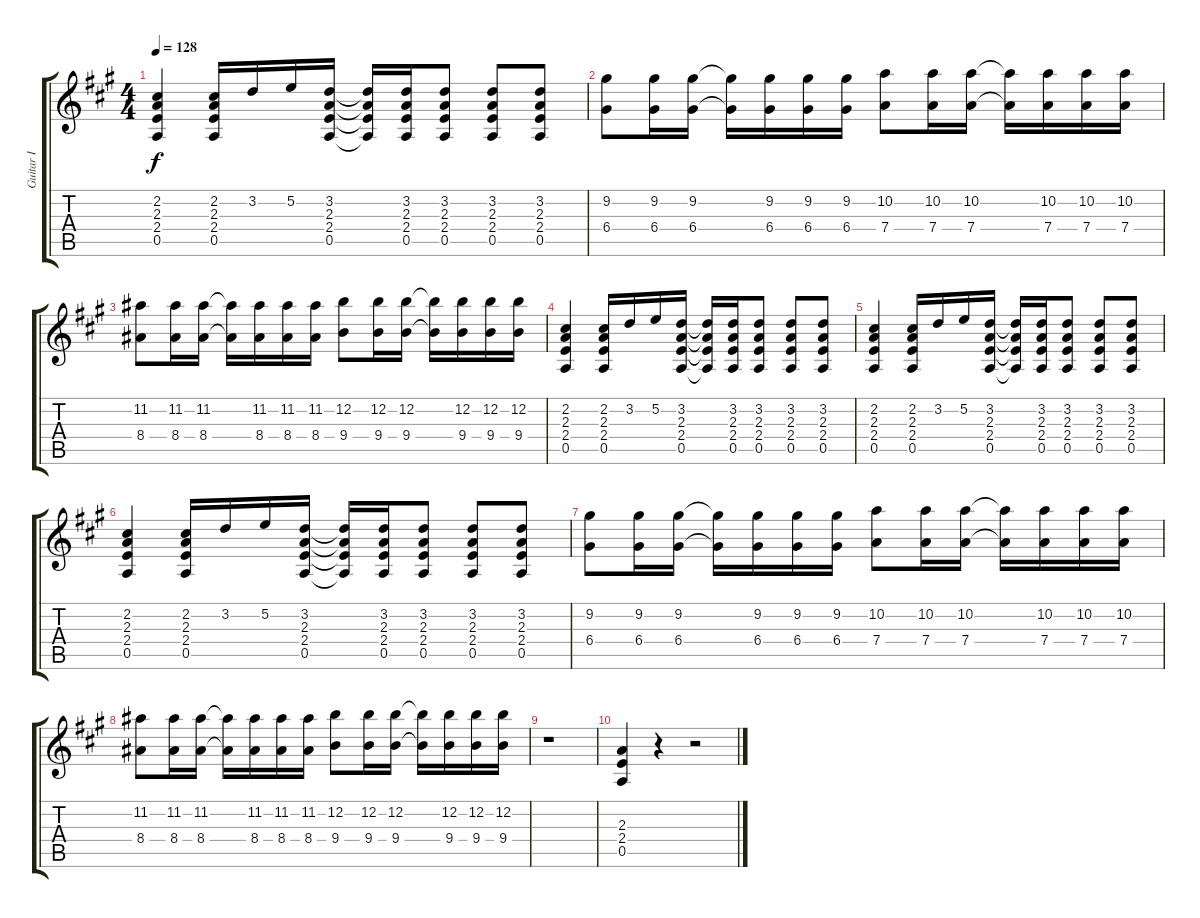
\track ("Guitar I" "Guitar I") {instrument overdrivenguitar}
\staff {score tabs}
\tuning (E4 B3 G3 D3 A2 E2) {hide}
\ts (4 4)
\tempo 128
\clef g2
\ks a
(2.2 2.3 2.4 0.5).4{dy f} (2.2 2.3 2.4 0.5).16 3.2.16 5.2.16 (3.2 2.3 2.4 0.5).16 (3.2{t} 2.3{t} 2.4{t} 0.5{t}).16 (3.2 2.3 2.4 0.5).16 (3.2 2.3 2.4 0.5).8 (3.2 2.3 2.4 0.5).8 (3.2 2.3 2.4 0.5).8 |
(9.2 6.4).8 (9.2 6.4).16 (9.2 6.4).16 (9.2{t} 6.4{t}).16 (9.2 6.4).16 (9.2 6.4).16 (9.2 6.4).16 (10.2 7.4).8 (10.2 7.4).16 (10.2 7.4).16 (10.2{t} 7.4{t}).16 (10.2 7.4).16 (10.2 7.4).16 (10.2 7.4).16 |
(11.2 8.4).8 (11.2 8.4).16 (11.2 8.4).16 (11.2{t} 8.4{t}).16 (11.2 8.4).16 (11.2 8.4).16 (11.2 8.4).16 (12.2 9.4).8 (12.2 9.4).16 (12.2 9.4).16 (12.2{t} 9.4{t}).16 (12.2 9.4).16 (12.2 9.4).16 (12.2 9.4).16 |
(2.2 2.3 2.4 0.5).4 (2.2 2.3 2.4 0.5).16 3.2.16 5.2.16 (3.2 2.3 2.4 0.5).16 (3.2{t} 2.3{t} 2.4{t} 0.5{t}).16 (3.2 2.3 2.4 0.5).16 (3.2 2.3 2.4 0.5).8 (3.2 2.3 2.4 0.5).8 (3.2 2.3 2.4 0.5).8 |
(2.2 2.3 2.4 0.5).4 (2.2 2.3 2.4 0.5).16 3.2.16 5.2.16 (3.2 2.3 2.4 0.5).16 (3.2{t} 2.3{t} 2.4{t} 0.5{t}).16 (3.2 2.3 2.4 0.5).16 (3.2 2.3 2.4 0.5).8 (3.2 2.3 2.4 0.5).8 (3.2 2.3 2.4 0.5).8 |
(2.2 2.3 2.4 0.5).4 (2.2 2.3 2.4 0.5).16 3.2.16 5.2.16 (3.2 2.3 2.4 0.5).16 (3.2{t} 2.3{t} 2.4{t} 0.5{t}).16 (3.2 2.3 2.4 0.5).16 (3.2 2.3 2.4 0.5).8 (3.2 2.3 2.4 0.5).8 (3.2 2.3 2.4 0.5).8 |
(9.2 6.4).8 (9.2 6.4).16 (9.2 6.4).16 (9.2{t} 6.4{t}).16 (9.2 6.4).16 (9.2 6.4).16 (9.2 6.4).16 (10.2 7.4).8 (10.2 7.4).16 (10.2 7.4).16 (10.2{t} 7.4{t}).16 (10.2 7.4).16 (10.2 7.4).16 (10.2 7.4).16 |
(11.2 8.4).8 (11.2 8.4).16 (11.2 8.4).16 (11.2{t} 8.4{t}).16 (11.2 8.4).16 (11.2 8.4).16 (11.2 8.4).16 (12.2 9.4).8 (12.2 9.4).16 (12.2 9.4).16 (12.2{t} 9.4{t}).16 (12.2 9.4).16 (12.2 9.4).16 (12.2 9.4).16 |
r.1 |
(2.3 2.4 0.5).4 r.4 r.2
